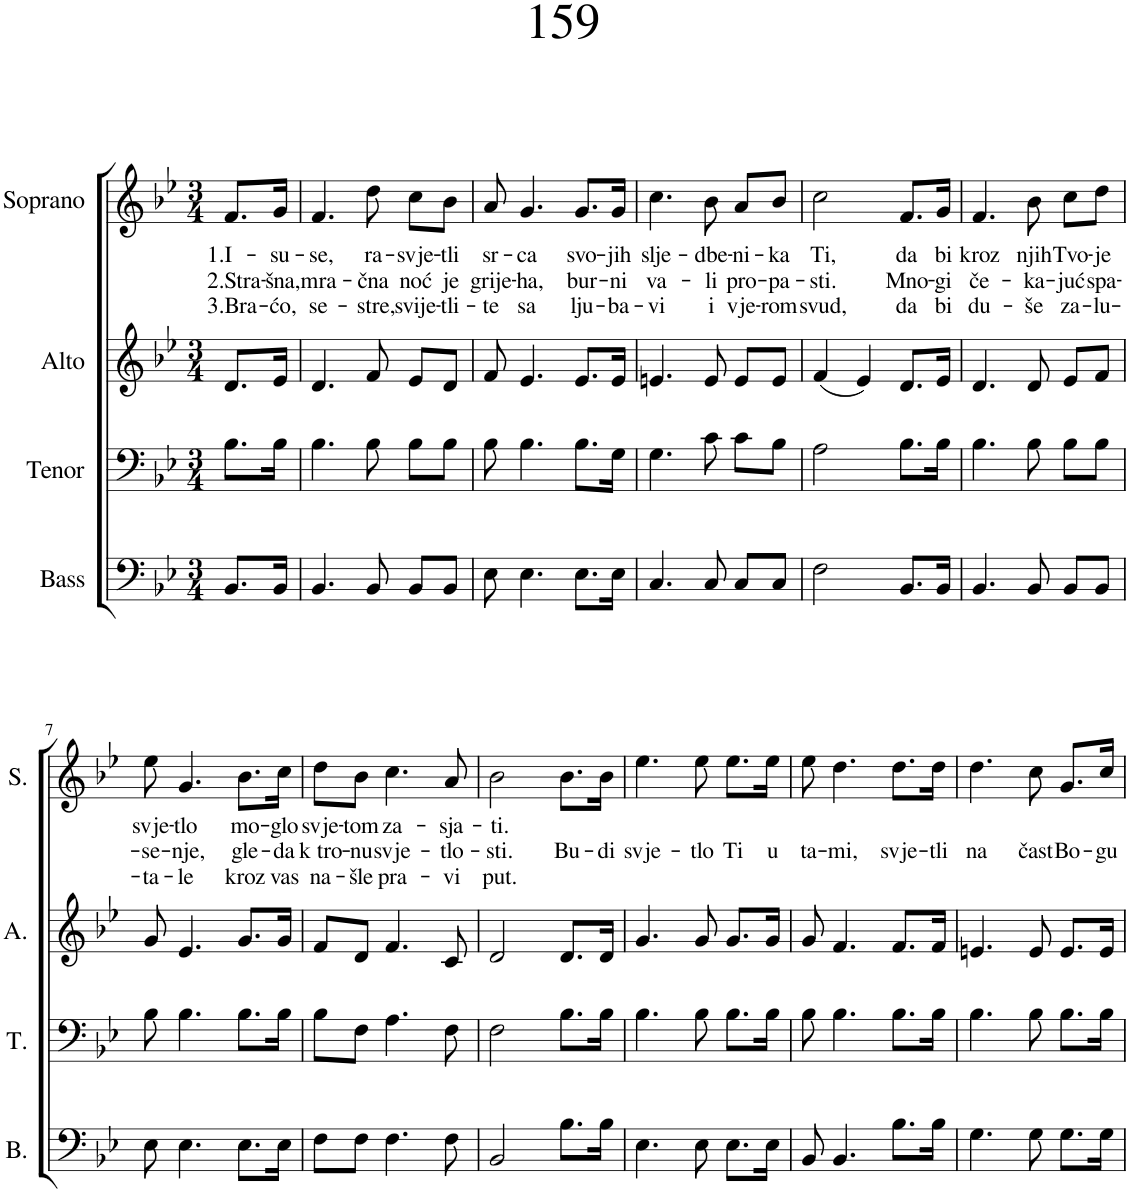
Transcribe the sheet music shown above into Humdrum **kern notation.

**kern	**kern	**kern	**kern	**text	**text	**text
*part4	*part3	*part2	*part1	*part1	*part1	*part1
*staff4	*staff3	*staff2	*staff1	*staff1	*staff1	*staff1
*I"Bass	*I"Tenor	*I"Alto	*I"Soprano	*	*	*
*I'B.	*I'T.	*I'A.	*I'S.	*	*	*
*clefF4	*clefF4	*clefG2	*clefG2	*	*	*
*k[b-e-]	*k[b-e-]	*k[b-e-]	*k[b-e-]	*	*	*
*M3/4	*M3/4	*M3/4	*M3/4	*	*	*
=1	=1	=1	=1	=1	=1	=1
!	!	!	!	!LO:LY:b	!LO:LY:b	!LO:LY:b
8.BB-/L	8.B-\L	8.d/L	8.f/L	1.I-	2.Stra-	3.Bra-
!	!	!	!	!LO:LY:b	!LO:LY:b	!LO:LY:b
16BB-/Jk	16B-\Jk	16e-/Jk	16g/Jk	-su-	-šna,	-ćo,
=2	=2	=2	=2	=2	=2	=2
!	!	!	!	!LO:LY:b	!LO:LY:b	!LO:LY:b
4.BB-/	4.B-\	4.d/	4.f/	-se,	mra-	se-
!	!	!	!	!LO:LY:b	!LO:LY:b	!LO:LY:b
8BB-/	8B-\	8f/	8dd\	ra-	-čna	-stre,
!	!	!	!	!LO:LY:b	!LO:LY:b	!LO:LY:b
8BB-/L	8B-\L	8e-/L	8cc\L	-svje-	noć	svije-
!	!	!	!	!LO:LY:b	!LO:LY:b	!LO:LY:b
8BB-/J	8B-\J	8d/J	8b-\J	-tli	je	-tli-
=3	=3	=3	=3	=3	=3	=3
!	!	!	!	!LO:LY:b	!LO:LY:b	!LO:LY:b
8E-\	8B-\	8f/	8a/	sr-	grije-	-te
!	!	!	!	!LO:LY:b	!LO:LY:b	!LO:LY:b
4.E-\	4.B-\	4.e-/	4.g/	-ca	-ha,	sa
!	!	!	!	!LO:LY:b	!LO:LY:b	!LO:LY:b
8.E-\L	8.B-\L	8.e-/L	8.g/L	svo-	bur-	lju-
!	!	!	!	!LO:LY:b	!LO:LY:b	!LO:LY:b
16E-\Jk	16G\Jk	16e-/Jk	16g/Jk	-jih	-ni	-ba-
=4	=4	=4	=4	=4	=4	=4
!	!	!	!	!LO:LY:b	!LO:LY:b	!LO:LY:b
4.C/	4.G\	4.en/	4.cc\	slje-	va-	-vi
!	!	!	!	!LO:LY:b	!LO:LY:b	!LO:LY:b
8C/	8c\	8e/	8b-\	-dbe-	-li	i
!	!	!	!	!LO:LY:b	!LO:LY:b	!LO:LY:b
8C/L	8c\L	8e/L	8a/L	-ni-	pro-	vje-
!	!	!	!	!LO:LY:b	!LO:LY:b	!LO:LY:b
8C/J	8B-\J	8e/J	8b-/J	-ka	-pa-	-rom
=5	=5	=5	=5	=5	=5	=5
!	!	!	!	!LO:LY:b	!LO:LY:b	!LO:LY:b
2F\	2A\	(4f/	2cc\	Ti,	-sti.	svud,
.	.	4e-/)	.	.	.	.
!	!	!	!	!LO:LY:b	!LO:LY:b	!LO:LY:b
8.BB-/L	8.B-\L	8.d/L	8.f/L	da	Mno-	da
!	!	!	!	!LO:LY:b	!LO:LY:b	!LO:LY:b
16BB-/Jk	16B-\Jk	16e-/Jk	16g/Jk	bi	-gi	bi
=6	=6	=6	=6	=6	=6	=6
!	!	!	!	!LO:LY:b	!LO:LY:b	!LO:LY:b
4.BB-/	4.B-\	4.d/	4.f/	kroz	če-	du-
!	!	!	!	!LO:LY:b	!LO:LY:b	!LO:LY:b
8BB-/	8B-\	8d/	8b-\	njih	-ka-	-še
!	!	!	!	!LO:LY:b	!LO:LY:b	!LO:LY:b
8BB-/L	8B-\L	8e-/L	8cc\L	Tvo-	-juć	za-
!	!	!	!	!LO:LY:b	!LO:LY:b	!LO:LY:b
8BB-/J	8B-\J	8f/J	8dd\J	-je	spa-	-lu-
!!LO:LB:g=z
=7	=7	=7	=7	=7	=7	=7
!	!	!	!	!LO:LY:b	!LO:LY:b	!LO:LY:b
8E-\	8B-\	8g/	8ee-\	svje-	-se-	-ta-
!	!	!	!	!LO:LY:b	!LO:LY:b	!LO:LY:b
4.E-\	4.B-\	4.e-/	4.g/	-tlo	-nje,	-le
!	!	!	!	!LO:LY:b	!LO:LY:b	!LO:LY:b
8.E-\L	8.B-\L	8.g/L	8.b-\L	mo-	gle-	kroz
!	!	!	!	!LO:LY:b	!LO:LY:b	!LO:LY:b
16E-\Jk	16B-\Jk	16g/Jk	16cc\Jk	-glo	-da	vas
=8	=8	=8	=8	=8	=8	=8
!	!	!	!	!LO:LY:b	!LO:LY:b	!LO:LY:b
8F\L	8B-\L	8f/L	8dd\L	svje-	k tro-	na-
!	!	!	!	!LO:LY:b	!LO:LY:b	!LO:LY:b
8F\J	8F\J	8d/J	8b-\J	-tom	-nu	-šle
!	!	!	!	!LO:LY:b	!LO:LY:b	!LO:LY:b
4.F\	4.A\	4.f/	4.cc\	za-	svje-	pra-
!	!	!	!	!LO:LY:b	!LO:LY:b	!LO:LY:b
8F\	8F\	8c/	8a/	-sja-	-tlo-	-vi
=9	=9	=9	=9	=9	=9	=9
!	!	!	!	!LO:LY:b	!LO:LY:b	!LO:LY:b
2BB-/	2F\	2d/	2b-\	-ti.	-sti.	put.
!	!	!	!	!	!LO:LY:b	!
8.B-\L	8.B-\L	8.d/L	8.b-\L	.	Bu-	.
!	!	!	!	!	!LO:LY:b	!
16B-\Jk	16B-\Jk	16d/Jk	16b-\Jk	.	-di	.
=10	=10	=10	=10	=10	=10	=10
!	!	!	!	!	!LO:LY:b	!
4.E-\	4.B-\	4.g/	4.ee-\	.	svje-	.
!	!	!	!	!	!LO:LY:b	!
8E-\	8B-\	8g/	8ee-\	.	-tlo	.
!	!	!	!	!	!LO:LY:b	!
8.E-\L	8.B-\L	8.g/L	8.ee-\L	.	Ti	.
!	!	!	!	!	!LO:LY:b	!
16E-\Jk	16B-\Jk	16g/Jk	16ee-\Jk	.	u	.
=11	=11	=11	=11	=11	=11	=11
!	!	!	!	!	!LO:LY:b	!
8BB-/	8B-\	8g/	8ee-\	.	ta-	.
!	!	!	!	!	!LO:LY:b	!
4.BB-/	4.B-\	4.f/	4.dd\	.	-mi,	.
!	!	!	!	!	!LO:LY:b	!
8.B-\L	8.B-\L	8.f/L	8.dd\L	.	svje-	.
!	!	!	!	!	!LO:LY:b	!
16B-\Jk	16B-\Jk	16f/Jk	16dd\Jk	.	-tli	.
=12	=12	=12	=12	=12	=12	=12
!	!	!	!	!	!LO:LY:b	!
4.G\	4.B-\	4.en/	4.dd\	.	na	.
!	!	!	!	!	!LO:LY:b	!
8G\	8B-\	8e/	8cc\	.	čast	.
!	!	!	!	!	!LO:LY:b	!
8.G\L	8.B-\L	8.e/L	8.g/L	.	Bo-	.
!	!	!	!	!	!LO:LY:b	!
16G\Jk	16B-\Jk	16e/Jk	16cc/Jk	.	-gu	.
=	=	=	=	=	=	=
*-	*-	*-	*-	*-	*-	*-
